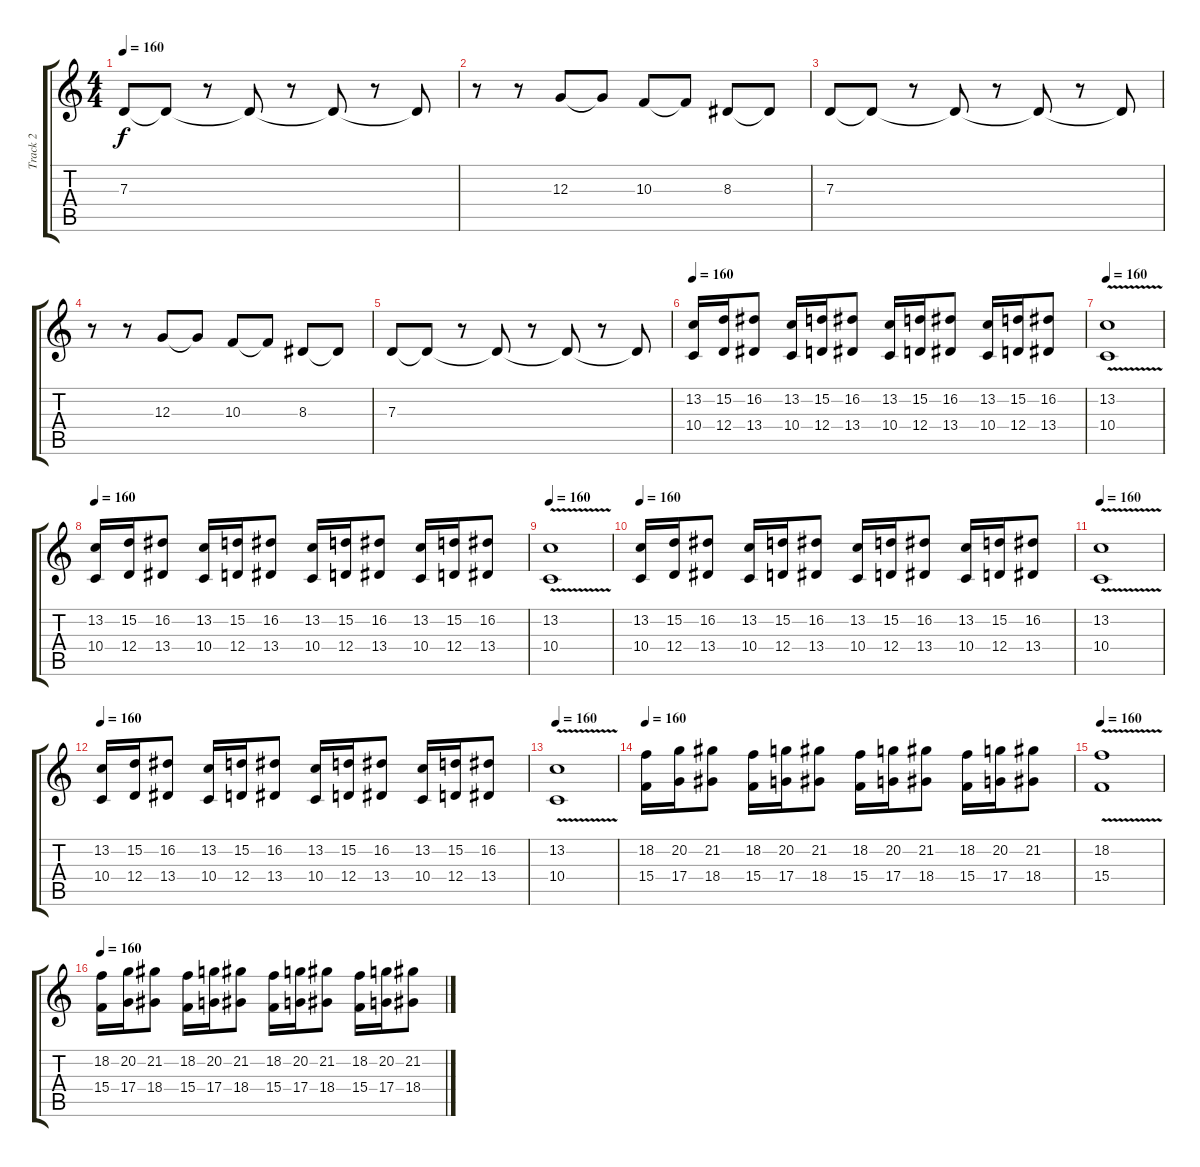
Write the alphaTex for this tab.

\track ("Track 2" "Track 2") {instrument bagpipe}
\staff {score tabs}
\tuning (E4 B3 G3 D3 A2 E2) {hide}
\ts (4 4)
\tempo 160
\clef g2
\ks c
7.3.8{dy f} 7.3{t}.8 r.8 7.3{t}.8 r.8 7.3{t}.8 r.8 7.3{t}.8 |
r.8 r.8 12.3.8 12.3{t}.8 10.3.8 10.3{t}.8 8.3.8 8.3{t}.8 |
7.3.8 7.3{t}.8 r.8 7.3{t}.8 r.8 7.3{t}.8 r.8 7.3{t}.8 |
r.8 r.8 12.3.8 12.3{t}.8 10.3.8 10.3{t}.8 8.3.8 8.3{t}.8 |
7.3.8 7.3{t}.8 r.8 7.3{t}.8 r.8 7.3{t}.8 r.8 7.3{t}.8 |
\tempo 160
(13.2 10.4).16 (15.2 12.4).16 (16.2 13.4).8 (13.2 10.4).16 (15.2 12.4).16 (16.2 13.4).8 (13.2 10.4).16 (15.2 12.4).16 (16.2 13.4).8 (13.2 10.4).16 (15.2 12.4).16 (16.2 13.4).8 |
\tempo 160
(13.2 10.4{v}).1 |
\tempo 160
(13.2 10.4).16 (15.2 12.4).16 (16.2 13.4).8 (13.2 10.4).16 (15.2 12.4).16 (16.2 13.4).8 (13.2 10.4).16 (15.2 12.4).16 (16.2 13.4).8 (13.2 10.4).16 (15.2 12.4).16 (16.2 13.4).8 |
\tempo 160
(13.2 10.4{v}).1 |
\tempo 160
(13.2 10.4).16 (15.2 12.4).16 (16.2 13.4).8 (13.2 10.4).16 (15.2 12.4).16 (16.2 13.4).8 (13.2 10.4).16 (15.2 12.4).16 (16.2 13.4).8 (13.2 10.4).16 (15.2 12.4).16 (16.2 13.4).8 |
\tempo 160
(13.2 10.4{v}).1 |
\tempo 160
(13.2 10.4).16 (15.2 12.4).16 (16.2 13.4).8 (13.2 10.4).16 (15.2 12.4).16 (16.2 13.4).8 (13.2 10.4).16 (15.2 12.4).16 (16.2 13.4).8 (13.2 10.4).16 (15.2 12.4).16 (16.2 13.4).8 |
\tempo 160
(13.2 10.4{v}).1 |
\tempo 160
(18.2 15.4).16 (20.2 17.4).16 (21.2 18.4).8 (18.2 15.4).16 (20.2 17.4).16 (21.2 18.4).8 (18.2 15.4).16 (20.2 17.4).16 (21.2 18.4).8 (18.2 15.4).16 (20.2 17.4).16 (21.2 18.4).8 |
\tempo 160
(18.2 15.4{v}).1 |
\tempo 160
(18.2 15.4).16 (20.2 17.4).16 (21.2 18.4).8 (18.2 15.4).16 (20.2 17.4).16 (21.2 18.4).8 (18.2 15.4).16 (20.2 17.4).16 (21.2 18.4).8 (18.2 15.4).16 (20.2 17.4).16 (21.2 18.4).8
